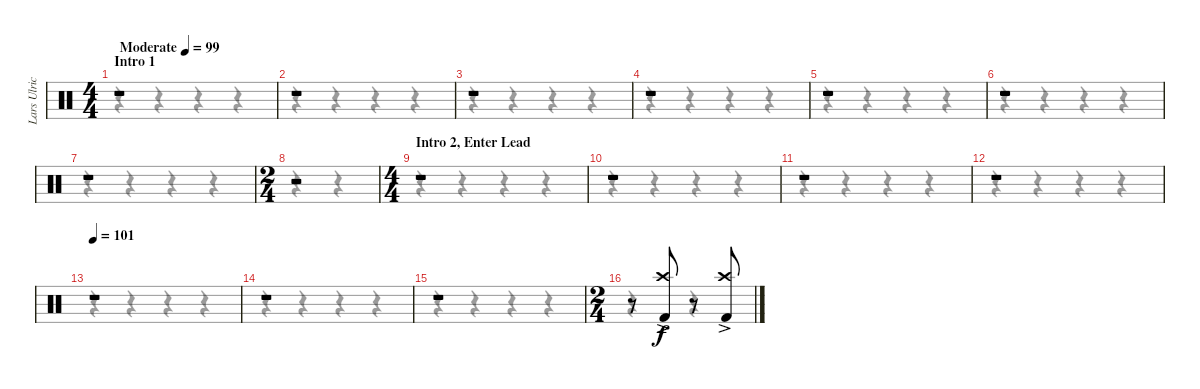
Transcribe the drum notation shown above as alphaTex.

\track ("Lars Ulrich (Drums)" "Lars Ulric") {instrument percussion}
\staff {score}
\articulation defaults
\voice
\ts (4 4)
\section ("" "Intro 1")
\tempo (99 "Moderate")
\clef neutral
\ks c
r.1{dy f} |
r.1 |
r.1 |
r.1 |
r.1 |
r.1 |
r.1 |
\ts (2 4)
r.2 |
\ts (4 4)
\section ("" "Intro 2, Enter Lead")
r.1 |
r.1 |
r.1 |
r.1 |
\tempo 101
r.1 |
r.1 |
r.1 |
\ts (2 4)
r.8 ("Crash high (hit)" "Kick (hit) 2"{ac}).8 r.8 ("Crash high (hit)" "Kick (hit) 2"{ac}).8
\voice
\clef neutral
\ottava regular
\simile none
\ks c
r.4{dy f} r.4 r.4 r.4 |
r.4 r.4 r.4 r.4 |
r.4 r.4 r.4 r.4 |
r.4 r.4 r.4 r.4 |
r.4 r.4 r.4 r.4 |
r.4 r.4 r.4 r.4 |
r.4 r.4 r.4 r.4 |
r.4 r.4 |
r.4 r.4 r.4 r.4 |
r.4 r.4 r.4 r.4 |
r.4 r.4 r.4 r.4 |
r.4 r.4 r.4 r.4 |
r.4 r.4 r.4 r.4 |
r.4 r.4 r.4 r.4 |
r.4 r.4 r.4 r.4 |
r.4 r.4
